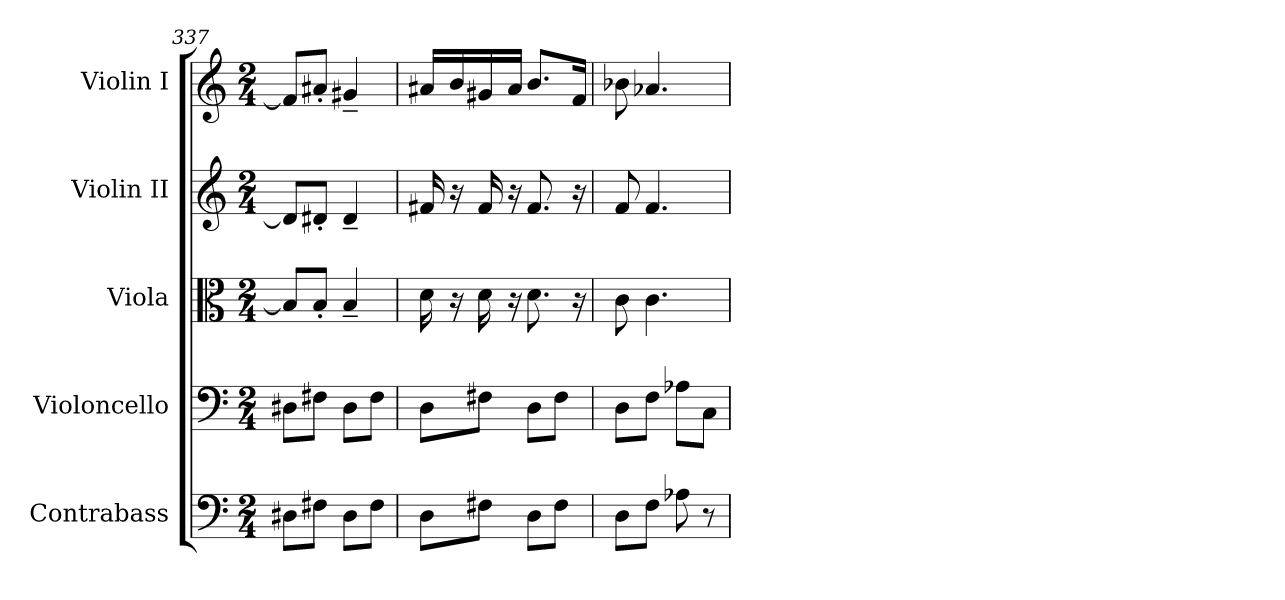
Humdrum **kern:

**kern	**kern	**kern	**kern	**kern
*part5	*part4	*part3	*part2	*part1
*staff5	*staff4	*staff3	*staff2	*staff1
*I"Contrabass	*I"Violoncello	*I"Viola	*I"Violin II	*I"Violin I
*I'Cb.	*I'Vc.	*I'Vla.	*I'Vln. II	*I'Vln. I
*clefF4	*clefF4	*clefC3	*clefG2	*clefG2
*ITrd7c12	*	*	*	*
*k[]	*k[]	*k[]	*k[]	*k[]
*M2/4	*M2/4	*M2/4	*M2/4	*M2/4
=337	=337	=337	=337	=337
8DD#X\L	8D#X\L	8B/L]	8d#/L]	8f#/L]
8FF#X\J	8F#X\J	8B'/J	8d#X'/J	8a#X'/J
8DD#\L	8D#\L	4B~/	4d#~/	4g#X~/
8FF#\J	8F#\J	.	.	.
=338	=338	=338	=338	=338
8DD\L	8D\L	16d\	16f#X/	16a#X/LL
.	.	16r	16r	16b/
8FF#X\J	8F#X\J	16d\	16f#/	16g#X/
.	.	16r	16r	16a#/JJ
8DD\L	8D\L	8.d\	8.f#/	8.b/L
8FF#\J	8F#\J	.	.	.
.	.	16r	16r	16f/Jk
=339	=339	=339	=339	=339
8DD\L	8D\L	8c\	8f/	8b-X\
8FF\J	8F\J	4.c\	4.f/	4.a-X/
8AA-X\	8A-X\L	.	.	.
8r	8C\J	.	.	.
=	=	=	=	=
*-	*-	*-	*-	*-
